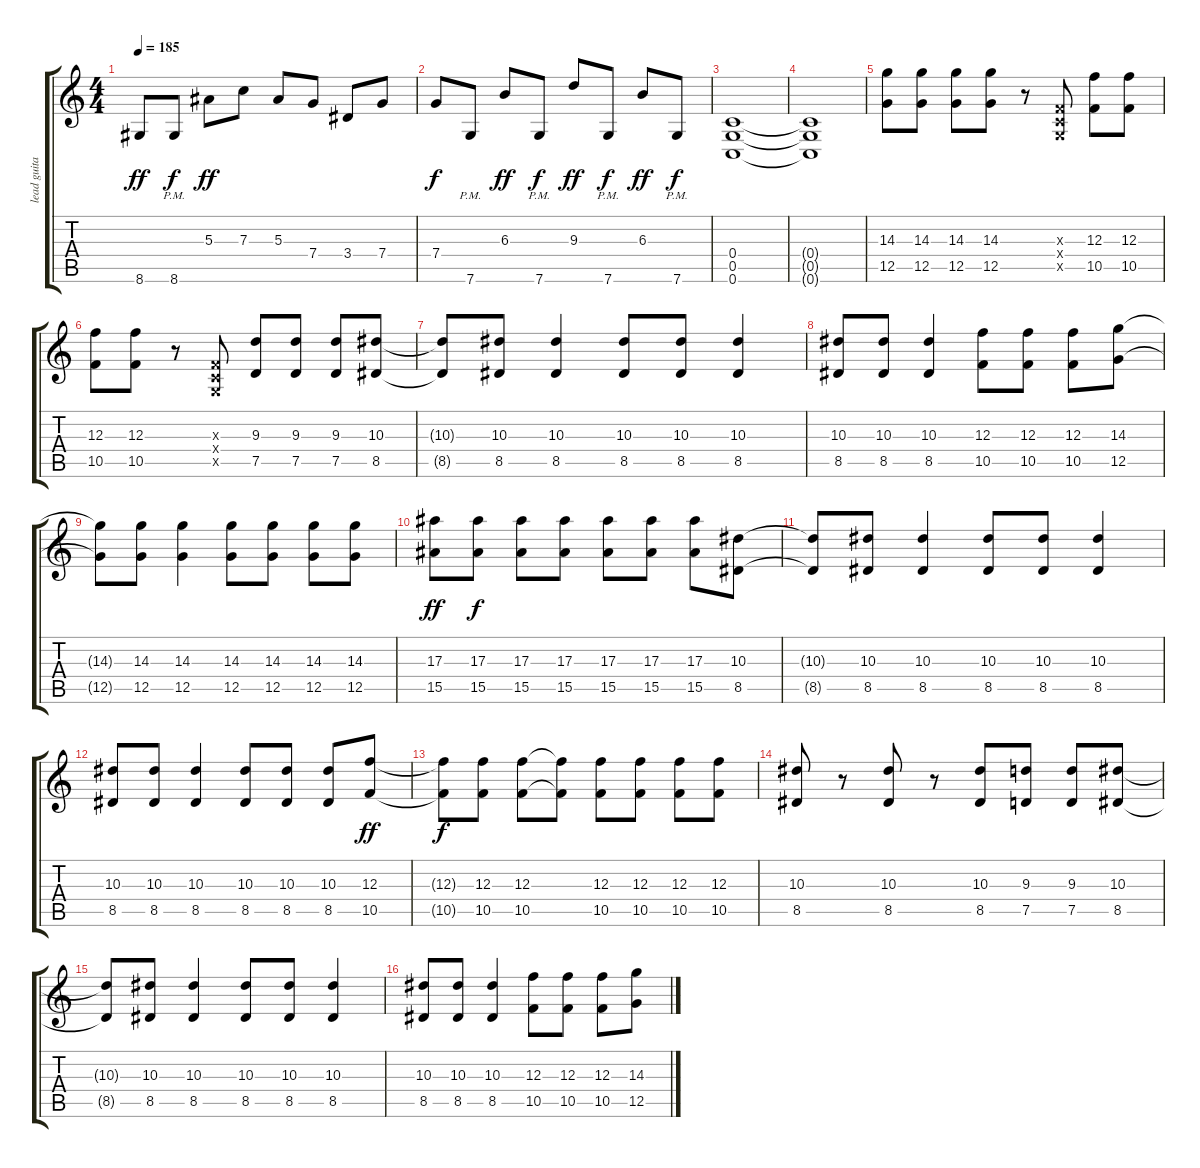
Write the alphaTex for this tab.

\track ("lead guitar" "lead guita") {instrument distortionguitar}
\staff {score tabs}
\tuning (D4 A3 F3 C3 G2 C2) {hide}
\ts (4 4)
\tempo 185
\clef g2
\ks c
8.6.8{dy ff} 8.6{pm}.8{dy f} 5.3.8{dy ff} 7.3.8 5.3.8 7.4.8 3.4.8 7.4.8 |
7.4.8{dy f} 7.6{pm}.8 6.3.8{dy ff} 7.6{pm}.8{dy f} 9.3.8{dy ff} 7.6{pm}.8{dy f} 6.3.8{dy ff} 7.6{pm}.8{dy f} |
(0.4 0.5 0.6).1 |
(0.4{t} 0.5{t} 0.6{t}).1 |
(14.3 12.5).8 (14.3 12.5).8 (14.3 12.5).8 (14.3 12.5).8 r.8 (0.3{x} 0.4{x} 0.5{x}).8 (12.3 10.5).8 (12.3 10.5).8 |
(12.3 10.5).8 (12.3 10.5).8 r.8 (0.3{x} 0.4{x} 0.5{x}).8 (9.3 7.5).8 (9.3 7.5).8 (9.3 7.5).8 (10.3 8.5).8 |
(10.3{t} 8.5{t}).8 (10.3 8.5).8 (10.3 8.5).4 (10.3 8.5).8 (10.3 8.5).8 (10.3 8.5).4 |
(10.3 8.5).8 (10.3 8.5).8 (10.3 8.5).4 (12.3 10.5).8 (12.3 10.5).8 (12.3 10.5).8 (14.3 12.5).8 |
(14.3{t} 12.5{t}).8 (14.3 12.5).8 (14.3 12.5).4 (14.3 12.5).8 (14.3 12.5).8 (14.3 12.5).8 (14.3 12.5).8 |
(17.3 15.5).8{dy ff} (17.3 15.5).8{dy f} (17.3 15.5).8 (17.3 15.5).8 (17.3 15.5).8 (17.3 15.5).8 (17.3 15.5).8 (10.3 8.5).8 |
(10.3{t} 8.5{t}).8 (10.3 8.5).8 (10.3 8.5).4 (10.3 8.5).8 (10.3 8.5).8 (10.3 8.5).4 |
(10.3 8.5).8 (10.3 8.5).8 (10.3 8.5).4 (10.3 8.5).8 (10.3 8.5).8 (10.3 8.5).8 (12.3 10.5).8{dy ff} |
(12.3{t} 10.5{t}).8{dy f} (12.3 10.5).8 (12.3 10.5).8 (12.3{t} 10.5{t}).8 (12.3 10.5).8 (12.3 10.5).8 (12.3 10.5).8 (12.3 10.5).8 |
(10.3 8.5).8 r.8 (10.3 8.5).8 r.8 (10.3 8.5).8 (9.3 7.5).8 (9.3 7.5).8 (10.3 8.5).8 |
(10.3{t} 8.5{t}).8 (10.3 8.5).8 (10.3 8.5).4 (10.3 8.5).8 (10.3 8.5).8 (10.3 8.5).4 |
(10.3 8.5).8 (10.3 8.5).8 (10.3 8.5).4 (12.3 10.5).8 (12.3 10.5).8 (12.3 10.5).8 (14.3 12.5).8
